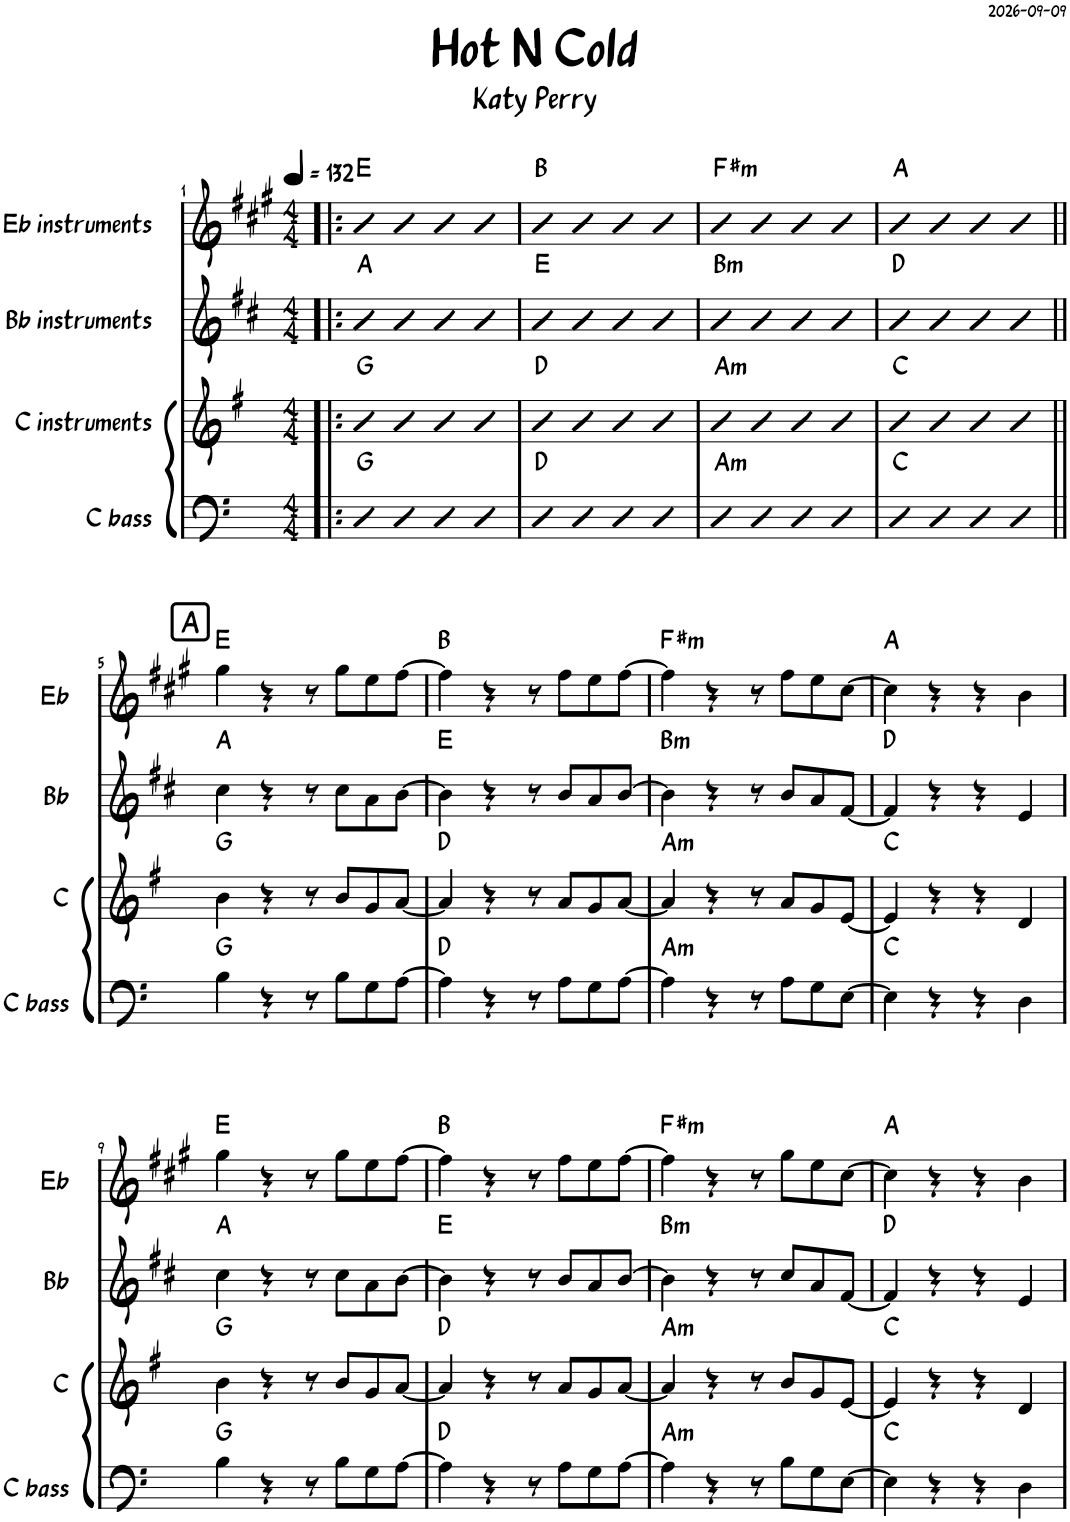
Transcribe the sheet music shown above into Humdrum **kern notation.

**kern	**harte	**kern	**harte	**kern	**harte	**kern	**harte
*part4	*part4	*part3	*part3	*part2	*part2	*part1	*part1
*staff4	*	*staff3	*	*staff2	*	*staff1	*
*I"C bass	*	*I"C instruments	*	*I"Bb instruments	*	*I"Eb instruments	*
*I'C bass	*	*I'C	*	*I'Bb	*	*I'Eb	*
*clefF4	*	*clefG2	*	*clefG2	*	*clefG2	*
*	*	*	*	*Trd1c2	*	*Trd5c9	*
*k[]	*	*k[f#]	*	*k[f#c#]	*	*k[f#c#g#]	*
*M4/4	*	*M4/4	*	*M4/4	*	*M4/4	*
*MM132	*	*MM132	*	*MM132	*	*MM132	*
=1!|:	=1!|:	=1!|:	=1!|:	=1!|:	=1!|:	=1!|:	=1!|:
4B	G:maj	4b	G:maj	4cc#	A:maj	4gg#	E:maj
4B	.	4b	.	4cc#	.	4gg#	.
4B	.	4b	.	4cc#	.	4gg#	.
4B	.	4b	.	4cc#	.	4gg#	.
=2	=2	=2	=2	=2	=2	=2	=2
4B	D:maj	4b	D:maj	4cc#	E:maj	4gg#	B:maj
4B	.	4b	.	4cc#	.	4gg#	.
4B	.	4b	.	4cc#	.	4gg#	.
4B	.	4b	.	4cc#	.	4gg#	.
=3	=3	=3	=3	=3	=3	=3	=3
!	!LO:H:kt=m	!	!LO:H:kt=m	!	!LO:H:kt=m	!	!LO:H:kt=m
4B	A:min	4b	A:min	4cc#	B:min	4gg#	F#:min
4B	.	4b	.	4cc#	.	4gg#	.
4B	.	4b	.	4cc#	.	4gg#	.
4B	.	4b	.	4cc#	.	4gg#	.
=4	=4	=4	=4	=4	=4	=4	=4
4B	C:maj	4b	C:maj	4cc#	D:maj	4gg#	A:maj
4B	.	4b	.	4cc#	.	4gg#	.
4B	.	4b	.	4cc#	.	4gg#	.
4B	.	4b	.	4cc#	.	4gg#	.
!!LO:LB:g=z
!!LO:REH:place=s1:a:cj:fs=14:t=A
=5||	=5||	=5||	=5||	=5||	=5||	=5||	=5||
4B\	G:maj	4b\	G:maj	4cc#\	A:maj	4gg#\	E:maj
4r	.	4r	.	4r	.	4r	.
8r	.	8r	.	8r	.	8r	.
8B\L	.	8b/L	.	8cc#\L	.	8gg#\L	.
8G\	.	8g/	.	8a\	.	8ee\	.
[8A\J	.	[8a/J	.	[8b\J	.	[8ff#\J	.
=6	=6	=6	=6	=6	=6	=6	=6
4A\]	D:maj	4a/]	D:maj	4b\]	E:maj	4ff#\]	B:maj
4r	.	4r	.	4r	.	4r	.
8r	.	8r	.	8r	.	8r	.
8A\L	.	8a/L	.	8b/L	.	8ff#\L	.
8G\	.	8g/	.	8a/	.	8ee\	.
[8A\J	.	[8a/J	.	[8b/J	.	[8ff#\J	.
=7	=7	=7	=7	=7	=7	=7	=7
!	!LO:H:kt=m	!	!LO:H:kt=m	!	!LO:H:kt=m	!	!LO:H:kt=m
4A\]	A:min	4a/]	A:min	4b\]	B:min	4ff#\]	F#:min
4r	.	4r	.	4r	.	4r	.
8r	.	8r	.	8r	.	8r	.
8A\L	.	8a/L	.	8b/L	.	8ff#\L	.
8G\	.	8g/	.	8a/	.	8ee\	.
[8E\J	.	[8e/J	.	[8f#/J	.	[8cc#\J	.
=8	=8	=8	=8	=8	=8	=8	=8
4E\]	C:maj	4e/]	C:maj	4f#/]	D:maj	4cc#\]	A:maj
4r	.	4r	.	4r	.	4r	.
4r	.	4r	.	4r	.	4r	.
4D\	.	4d/	.	4e/	.	4b\	.
!!LO:LB:g=z
=9	=9	=9	=9	=9	=9	=9	=9
4B\	G:maj	4b\	G:maj	4cc#\	A:maj	4gg#\	E:maj
4r	.	4r	.	4r	.	4r	.
8r	.	8r	.	8r	.	8r	.
8B\L	.	8b/L	.	8cc#\L	.	8gg#\L	.
8G\	.	8g/	.	8a\	.	8ee\	.
[8A\J	.	[8a/J	.	[8b\J	.	[8ff#\J	.
=10	=10	=10	=10	=10	=10	=10	=10
4A\]	D:maj	4a/]	D:maj	4b\]	E:maj	4ff#\]	B:maj
4r	.	4r	.	4r	.	4r	.
8r	.	8r	.	8r	.	8r	.
8A\L	.	8a/L	.	8b/L	.	8ff#\L	.
8G\	.	8g/	.	8a/	.	8ee\	.
[8A\J	.	[8a/J	.	[8b/J	.	[8ff#\J	.
=11	=11	=11	=11	=11	=11	=11	=11
!	!LO:H:kt=m	!	!LO:H:kt=m	!	!LO:H:kt=m	!	!LO:H:kt=m
4A\]	A:min	4a/]	A:min	4b\]	B:min	4ff#\]	F#:min
4r	.	4r	.	4r	.	4r	.
8r	.	8r	.	8r	.	8r	.
8B\L	.	8b/L	.	8cc#/L	.	8gg#\L	.
8G\	.	8g/	.	8a/	.	8ee\	.
[8E\J	.	[8e/J	.	[8f#/J	.	[8cc#\J	.
=12	=12	=12	=12	=12	=12	=12	=12
4E\]	C:maj	4e/]	C:maj	4f#/]	D:maj	4cc#\]	A:maj
4r	.	4r	.	4r	.	4r	.
4r	.	4r	.	4r	.	4r	.
4D\	.	4d/	.	4e/	.	4b\	.
=	=	=	=	=	=	=	=
*-	*-	*-	*-	*-	*-	*-	*-
